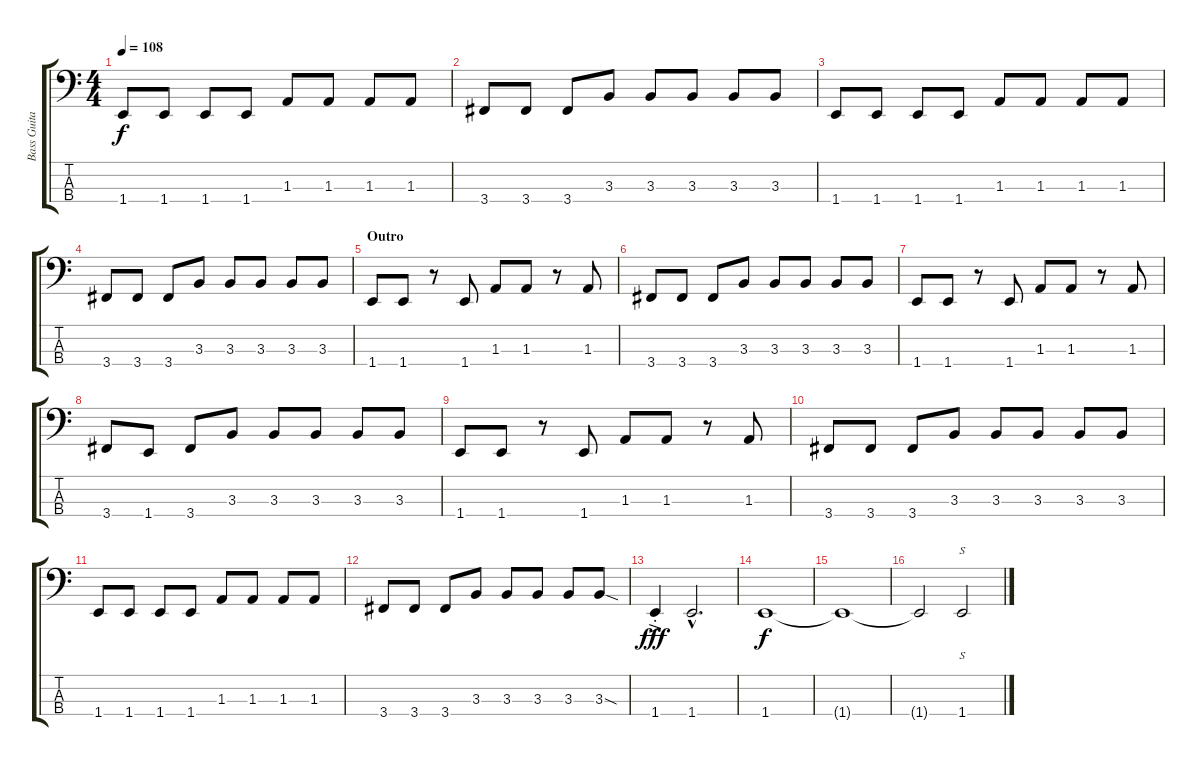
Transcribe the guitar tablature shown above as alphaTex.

\track ("Bass Guitar" "Bass Guita") {instrument electricbassfinger}
\staff {score tabs}
\tuning (Gb2 Db2 Ab1 Eb1) {hide}
\ts (4 4)
\tempo 108
\clef f4
\ks c
1.4.8{dy f} 1.4.8 1.4.8 1.4.8 1.3.8 1.3.8 1.3.8 1.3.8 |
3.4.8 3.4.8 3.4.8 3.3.8 3.3.8 3.3.8 3.3.8 3.3.8 |
1.4.8 1.4.8 1.4.8 1.4.8 1.3.8 1.3.8 1.3.8 1.3.8 |
3.4.8 3.4.8 3.4.8 3.3.8 3.3.8 3.3.8 3.3.8 3.3.8 |
\section ("" "Outro")
1.4.8 1.4.8 r.8 1.4.8 1.3.8 1.3.8 r.8 1.3.8 |
3.4.8 3.4.8 3.4.8 3.3.8 3.3.8 3.3.8 3.3.8 3.3.8 |
1.4.8 1.4.8 r.8 1.4.8 1.3.8 1.3.8 r.8 1.3.8 |
3.4.8 1.4.8 3.4.8 3.3.8 3.3.8 3.3.8 3.3.8 3.3.8 |
1.4.8 1.4.8 r.8 1.4.8 1.3.8 1.3.8 r.8 1.3.8 |
3.4.8 3.4.8 3.4.8 3.3.8 3.3.8 3.3.8 3.3.8 3.3.8 |
1.4.8 1.4.8 1.4.8 1.4.8 1.3.8 1.3.8 1.3.8 1.3.8 |
3.4.8 3.4.8 3.4.8 3.3.8 3.3.8 3.3.8 3.3.8 3.3{sod}.8 |
1.4{ac st}.4{dy fff} 1.4{hac}.2{d} |
1.4.1{dy f} |
1.4{t}.1 |
1.4{t}.2 1.4.2{s instrument slapbass1}
